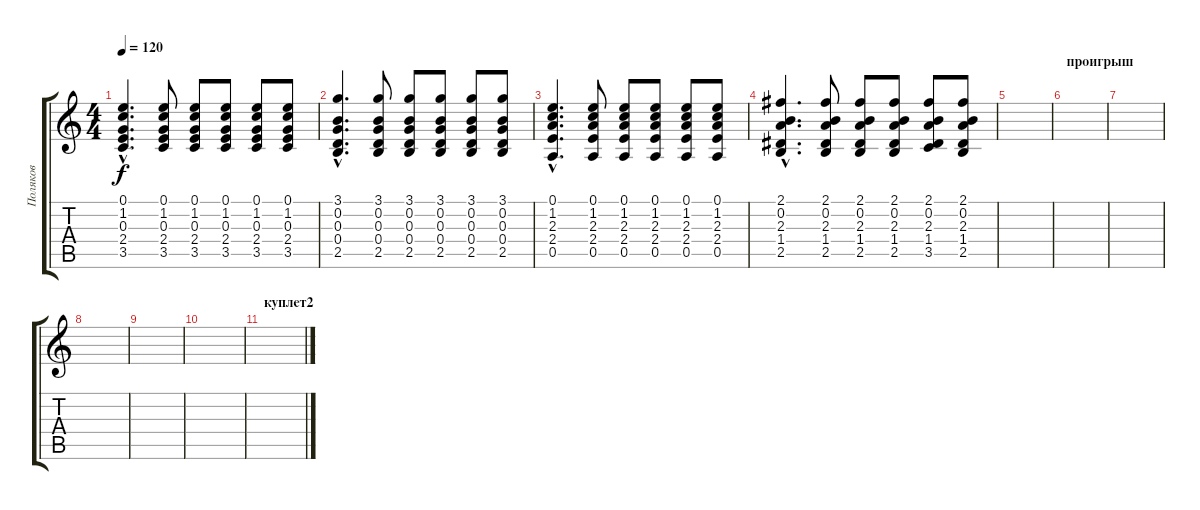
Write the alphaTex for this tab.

\track ("Поляков" "Поляков") {instrument acousticguitarnylon}
\staff {score tabs}
\tuning (E4 B3 G3 D3 A2 E2) {hide}
\ts (4 4)
\tempo 120
\clef g2
\ks c
(0.1{hac} 1.2{hac} 0.3{hac} 2.4{hac} 3.5{hac}).4{d dy f} (0.1 1.2 0.3 2.4 3.5).8 (0.1 1.2 0.3 2.4 3.5).8 (0.1 1.2 0.3 2.4 3.5).8 (0.1 1.2 0.3 2.4 3.5).8 (0.1 1.2 0.3 2.4 3.5).8 |
(3.1{hac} 0.2{hac} 0.3{hac} 0.4{hac} 2.5{hac}).4{d} (3.1 0.2 0.3 0.4 2.5).8 (3.1 0.2 0.3 0.4 2.5).8 (3.1 0.2 0.3 0.4 2.5).8 (3.1 0.2 0.3 0.4 2.5).8 (3.1 0.2 0.3 0.4 2.5).8 |
(0.1{hac} 1.2{hac} 2.3{hac} 2.4{hac} 0.5{hac}).4{d} (0.1 1.2 2.3 2.4 0.5).8 (0.1 1.2 2.3 2.4 0.5).8 (0.1 1.2 2.3 2.4 0.5).8 (0.1 1.2 2.3 2.4 0.5).8 (0.1 1.2 2.3 2.4 0.5).8 |
(2.1{hac} 0.2{hac} 2.3{hac} 1.4{hac} 2.5{hac}).4{d} (2.1 0.2 2.3 1.4 2.5).8 (2.1 0.2 2.3 1.4 2.5).8 (2.1 0.2 2.3 1.4 2.5).8 (2.1 0.2 2.3 1.4 3.5).8 (2.1 0.2 2.3 1.4 2.5).8 |
|
\section ("" "проигрыш")
|
|
|
|
|
\section ("" "куплет2")
